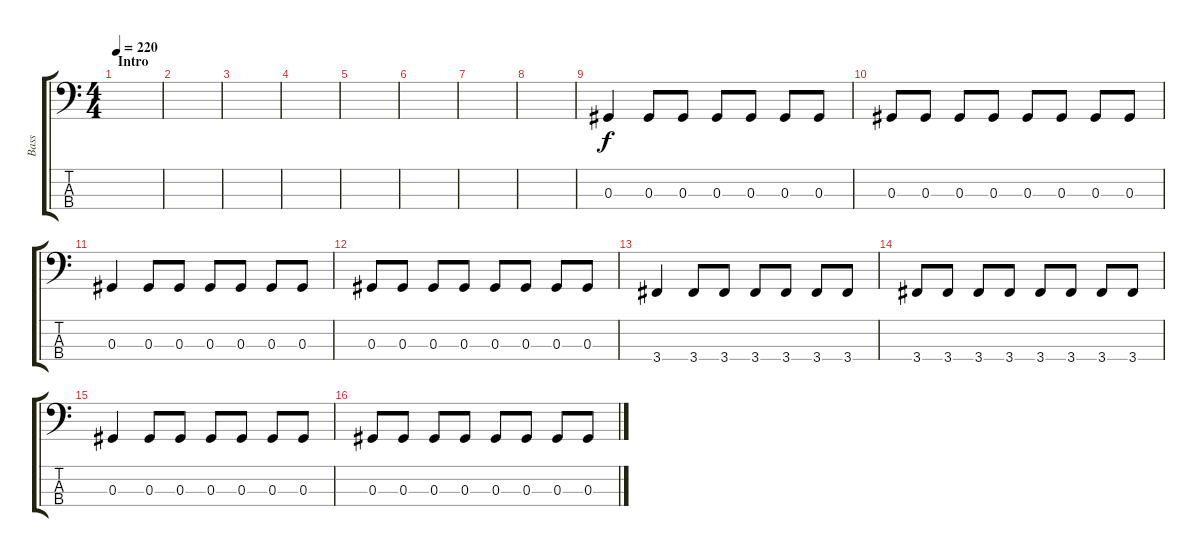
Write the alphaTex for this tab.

\track ("Bass" "Bass") {instrument electricbassfinger}
\staff {score tabs}
\tuning (Gb2 Db2 Ab1 Eb1) {hide}
\ts (4 4)
\section ("" "Intro")
\tempo 220
\clef f4
\ks c
|
|
|
|
|
|
|
|
0.3.4 0.3.8 0.3.8 0.3.8 0.3.8 0.3.8 0.3.8 |
0.3.8 0.3.8 0.3.8 0.3.8 0.3.8 0.3.8 0.3.8 0.3.8 |
0.3.4 0.3.8 0.3.8 0.3.8 0.3.8 0.3.8 0.3.8 |
0.3.8 0.3.8 0.3.8 0.3.8 0.3.8 0.3.8 0.3.8 0.3.8 |
3.4.4 3.4.8 3.4.8 3.4.8 3.4.8 3.4.8 3.4.8 |
3.4.8 3.4.8 3.4.8 3.4.8 3.4.8 3.4.8 3.4.8 3.4.8 |
0.3.4 0.3.8 0.3.8 0.3.8 0.3.8 0.3.8 0.3.8 |
0.3.8 0.3.8 0.3.8 0.3.8 0.3.8 0.3.8 0.3.8 0.3.8
